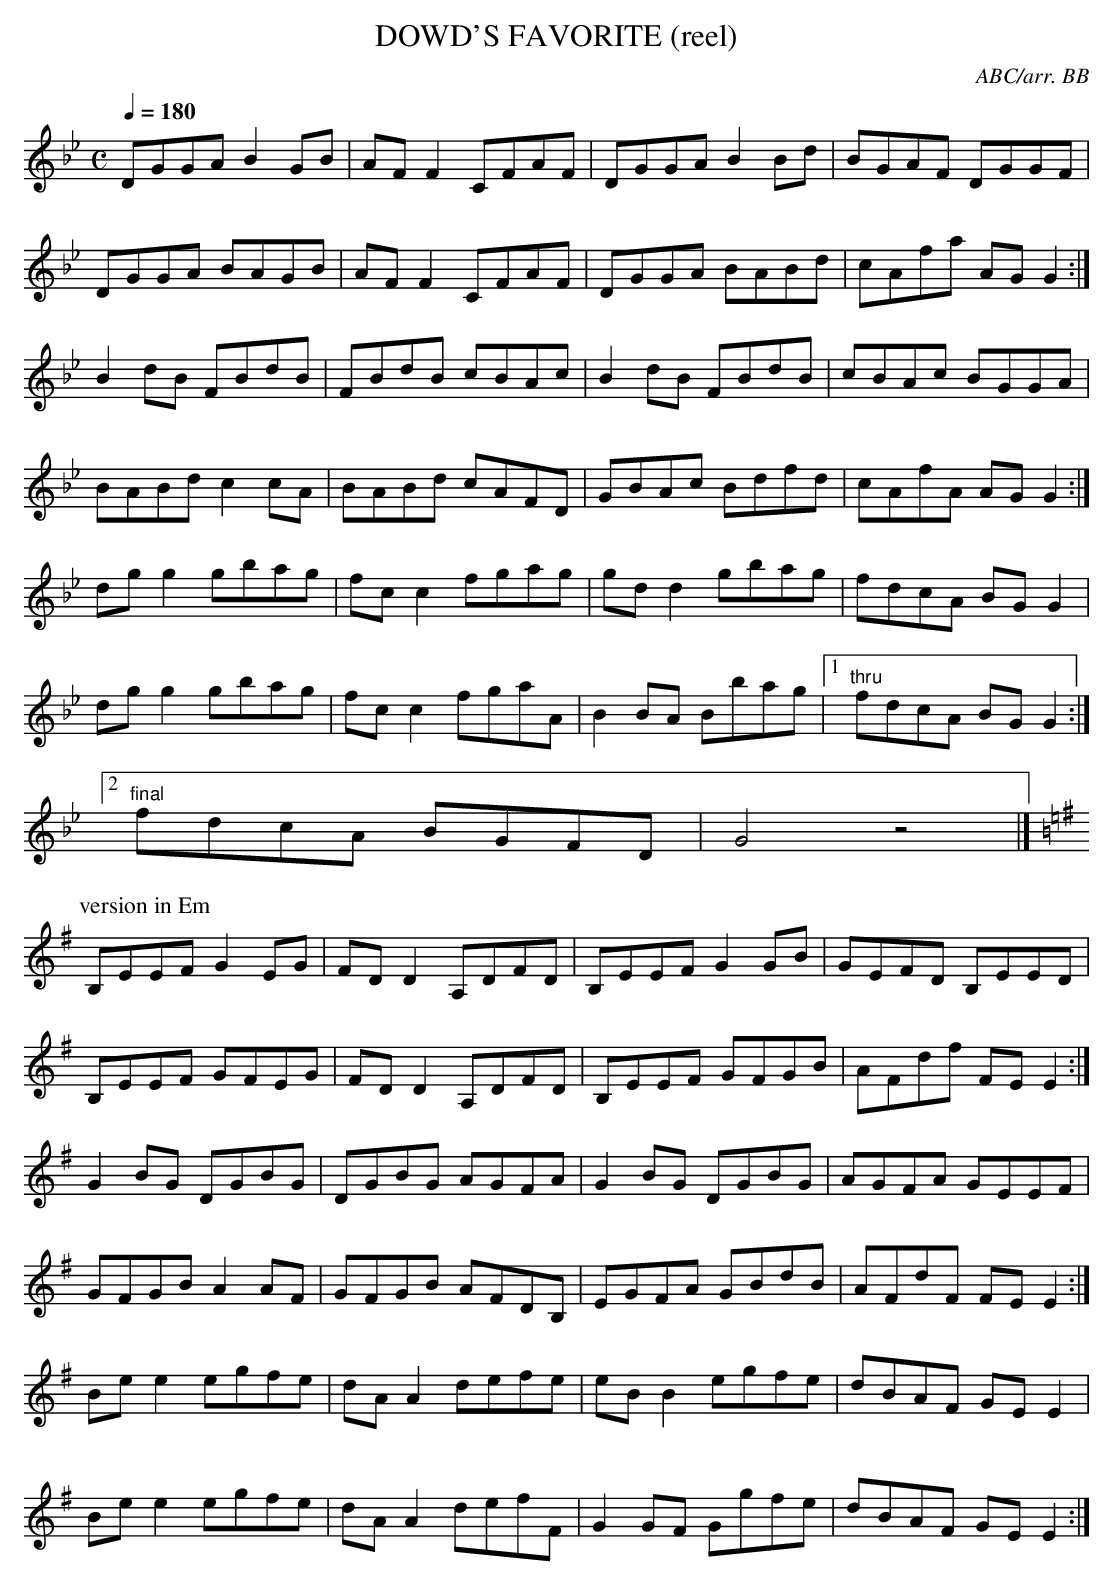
X:1
T:DOWD'S FAVORITE (reel)
C:ABC/arr. BB
instruments, I have added a setting in Em. Treble
instruments can play the bass notes up an octave
without causing too much fuss.
M:C
Q:1/4=180
L:1/8
K:Gm
DGGA B2GB|AFF2 CFAF|DGGA B2Bd|BGAF DGGF|
DGGA BAGB|AFF2 CFAF|DGGA BABd|cAfa AGG2 :|
B2dB FBdB|FBdB cBAc|B2dB FBdB|cBAc BGGA|
BABd c2cA|BABd cAFD|GBAc Bdfd|cAfA AGG2 :|
dgg2 gbag|fcc2 fgag|gdd2 gbag|fdcA BGG2|
dgg2 gbag|fcc2 fgaA|B2BA Bbag|1 "thru"fdcA BGG2 :|
[2 "final"fdcA BGFD|G4z4|]
P:version in Em
K:Em
B,EEF G2EG|FDD2 A,DFD|B,EEF G2GB|GEFD B,EED|
B,EEF GFEG|FDD2 A,DFD|B,EEF GFGB|AFdf FEE2 :|
G2BG DGBG|DGBG AGFA|G2BG DGBG|AGFA GEEF|
GFGB A2AF|GFGB AFDB,|EGFA GBdB|AFdF FEE2 :|
Bee2 egfe|dAA2 defe|eBB2 egfe|dBAF GEE2|
Bee2 egfe|dAA2 defF|G2GF Ggfe|dBAF GEE2 :|
